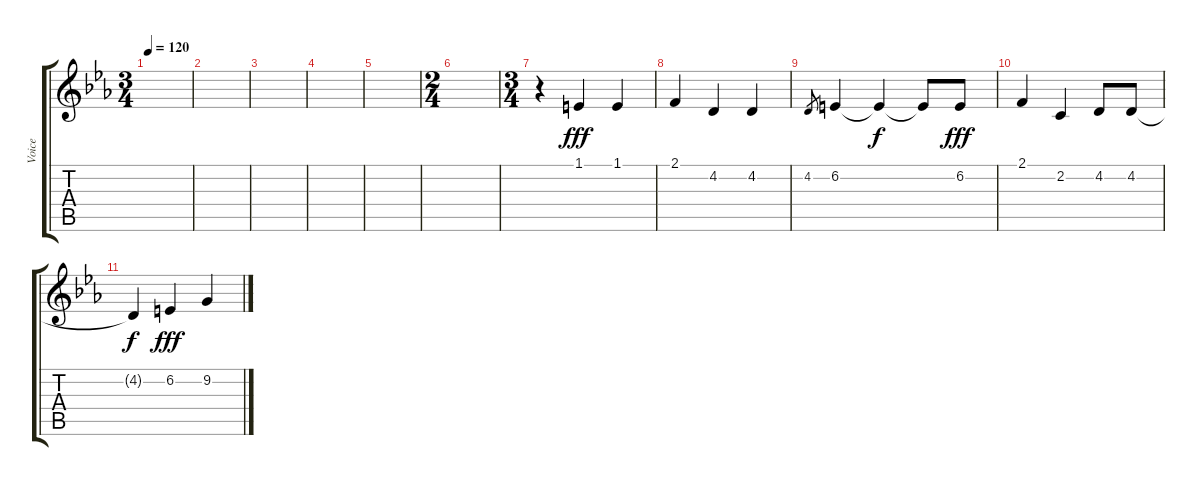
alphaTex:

\track ("Voice" "Voice") {instrument clarinet}
\staff {score tabs}
\tuning (Eb4 Bb3 Gb3 Db3 Ab2 Eb2) {hide}
\ts (3 4)
\tempo 120
\clef g2
\ks eb
|
|
|
|
|
\ts (2 4)
|
\ts (3 4)
r.4 1.1.4{dy fff} 1.1.4 |
2.1.4 4.2.4 4.2.4 |
4.2.8{gr} 6.2.4 6.2{t}.4{dy f} 6.2{t}.8 6.2.8{dy fff} |
2.1.4 2.2.4 4.2.8 4.2.8 |
4.2{t}.4{dy f} 6.2.4{dy fff} 9.2.4
